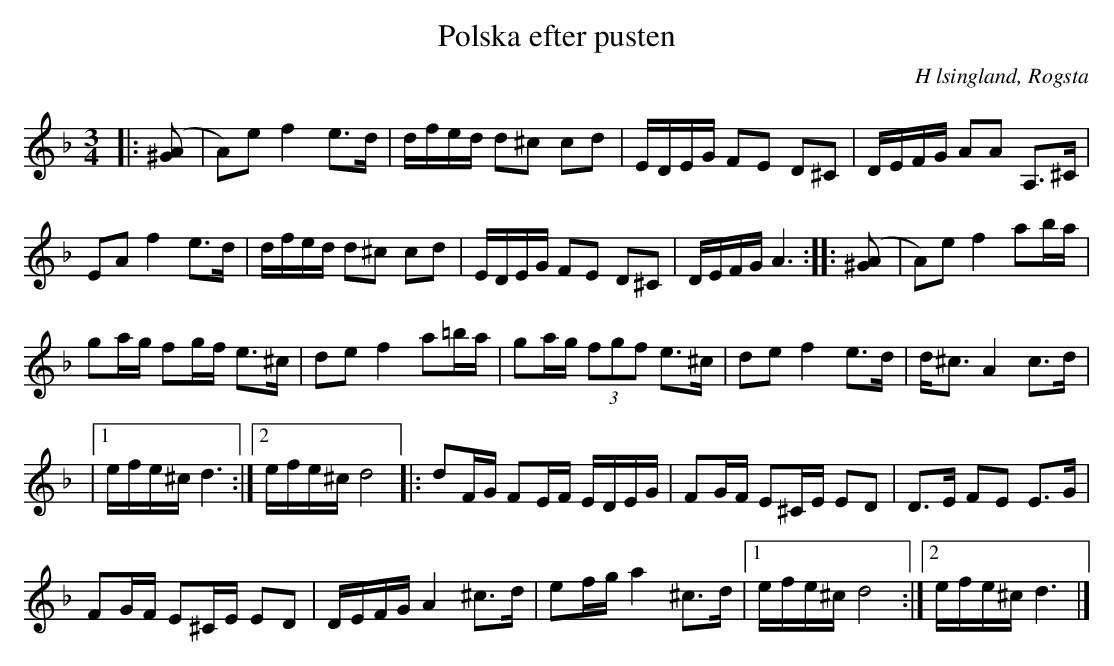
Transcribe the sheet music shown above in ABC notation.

X:1
T:Polska efter pusten
O:H lsingland, Rogsta
M:3/4
L:1/8
K:Dm
|:([^GA] | A)e f2 e>d | d/f/e/d/ d^c cd | E/D/E/G/ FE D^C | D/E/F/G/ AA A,>^C |
EA f2 e>d | d/f/e/d/ d^c cd | E/D/E/G/ FE D^C | D/E/F/G/ A3 :: ([^GA] | A)e f2 ab/a/ |
ga/g/ fg/f/ e>^c | de f2 a=b/a/ | ga/g/ (3fgf e>^c | de f2 e>d | d<^c A2 c>d |
|1 e/f/e/^c/ d3 :|2 e/f/e/^c/ d4 |: dF/G/ FE/F/ E/D/E/G/ | FG/F/ E^C/E/ ED | D>E FE E>G |
FG/F/ E^C/E/ ED | D/E/F/G/ A2 ^c>d | ef/g/ a2 ^c>d |1 e/f/e/^c/ d4 :|2 e/f/e/^c/ d3 |]
